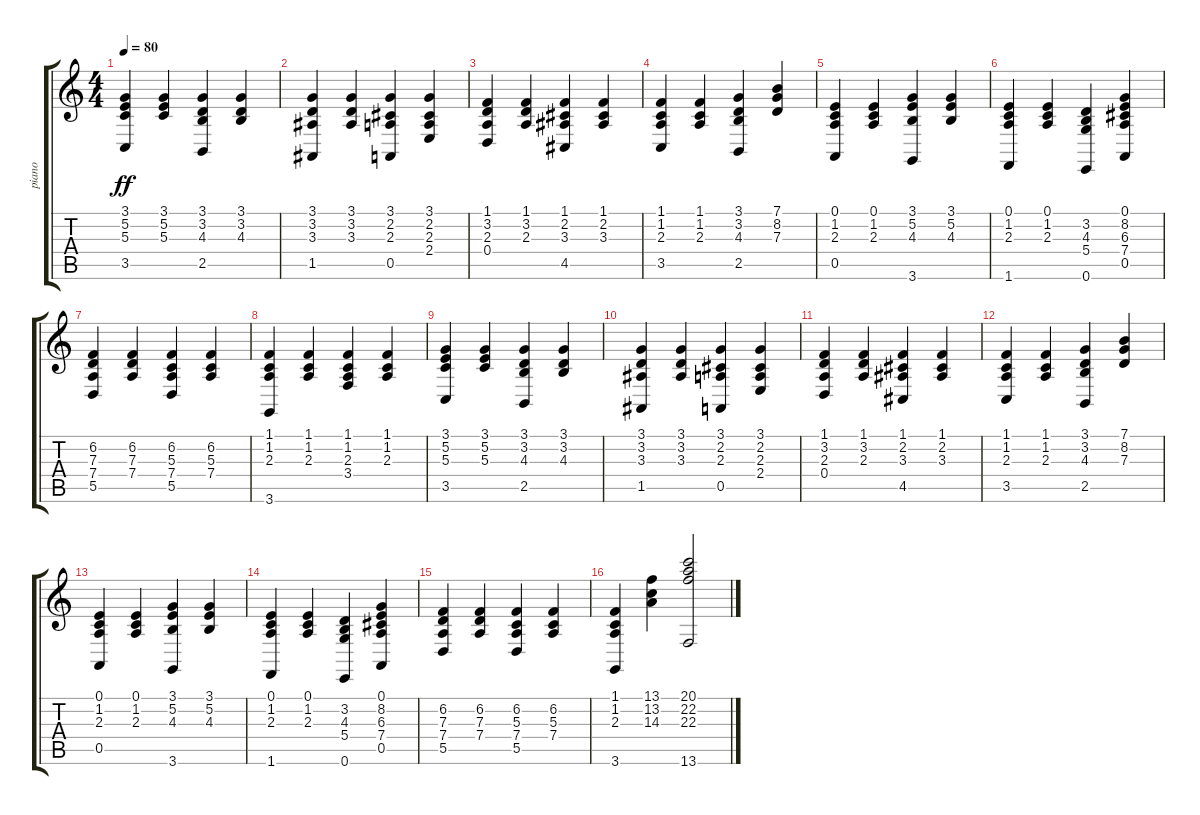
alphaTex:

\track ("piano" "piano") {instrument brightacousticpiano}
\staff {score tabs}
\tuning (E4 B3 G3 D3 A2 E2) {hide}
\ts (4 4)
\tempo 80
\clef g2
\ks c
(3.1 5.2 5.3 3.5).4{dy ff} (3.1 5.2 5.3).4 (3.1 3.2 4.3 2.5).4 (3.1 3.2 4.3).4 |
(3.1 3.2 3.3 1.5).4 (3.1 3.2 3.3).4 (3.1 2.2 2.3 0.5).4 (3.1 2.2 2.3 2.4).4 |
(1.1 3.2 2.3 0.4).4 (1.1 3.2 2.3).4 (1.1 2.2 3.3 4.5).4 (1.1 2.2 3.3).4 |
(1.1 1.2 2.3 3.5).4 (1.1 1.2 2.3).4 (3.1 3.2 4.3 2.5).4 (7.1 8.2 7.3).4 |
(0.1 1.2 2.3 0.5).4 (0.1 1.2 2.3).4 (3.1 5.2 4.3 3.6).4 (3.1 5.2 4.3).4 |
(0.1 1.2 2.3 1.6).4 (0.1 1.2 2.3).4 (3.2 4.3 5.4 0.6).4 (0.1 8.2 6.3 7.4 0.5).4 |
(6.2 7.3 7.4 5.5).4 (6.2 7.3 7.4).4 (6.2 5.3 7.4 5.5).4 (6.2 5.3 7.4).4 |
(1.1 1.2 2.3 3.6).4 (1.1 1.2 2.3).4 (1.1 1.2 2.3 3.4).4 (1.1 1.2 2.3).4 |
(3.1 5.2 5.3 3.5).4 (3.1 5.2 5.3).4 (3.1 3.2 4.3 2.5).4 (3.1 3.2 4.3).4 |
(3.1 3.2 3.3 1.5).4 (3.1 3.2 3.3).4 (3.1 2.2 2.3 0.5).4 (3.1 2.2 2.3 2.4).4 |
(1.1 3.2 2.3 0.4).4 (1.1 3.2 2.3).4 (1.1 2.2 3.3 4.5).4 (1.1 2.2 3.3).4 |
(1.1 1.2 2.3 3.5).4 (1.1 1.2 2.3).4 (3.1 3.2 4.3 2.5).4 (7.1 8.2 7.3).4 |
(0.1 1.2 2.3 0.5).4 (0.1 1.2 2.3).4 (3.1 5.2 4.3 3.6).4 (3.1 5.2 4.3).4 |
(0.1 1.2 2.3 1.6).4 (0.1 1.2 2.3).4 (3.2 4.3 5.4 0.6).4 (0.1 8.2 6.3 7.4 0.5).4 |
(6.2 7.3 7.4 5.5).4 (6.2 7.3 7.4).4 (6.2 5.3 7.4 5.5).4 (6.2 5.3 7.4).4 |
(1.1 1.2 2.3 3.6).4 (13.1 13.2 14.3).4 (20.1 22.2 22.3 13.6).2
